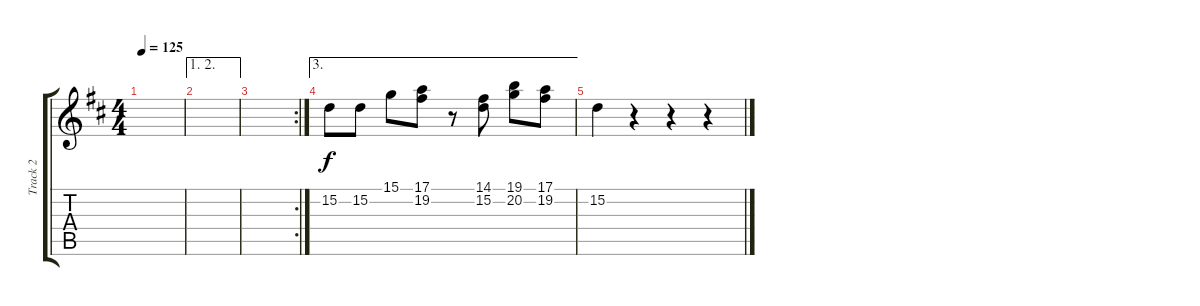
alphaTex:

\track ("Track 2" "Track 2") {instrument harmonica}
\staff {score tabs}
\tuning (E4 B3 G3 D3 A2 E2) {hide}
\ts (4 4)
\tempo 125
\clef g2
\ks d
|
\ae (1 2)
|
\rc 2
|
\ae 3
15.2.8 15.2.8 15.1.8 (17.1 19.2).8 r.8 (14.1 15.2).8 (19.1 20.2).8 (17.1 19.2).8 |
15.2.4 r.4 r.4 r.4
